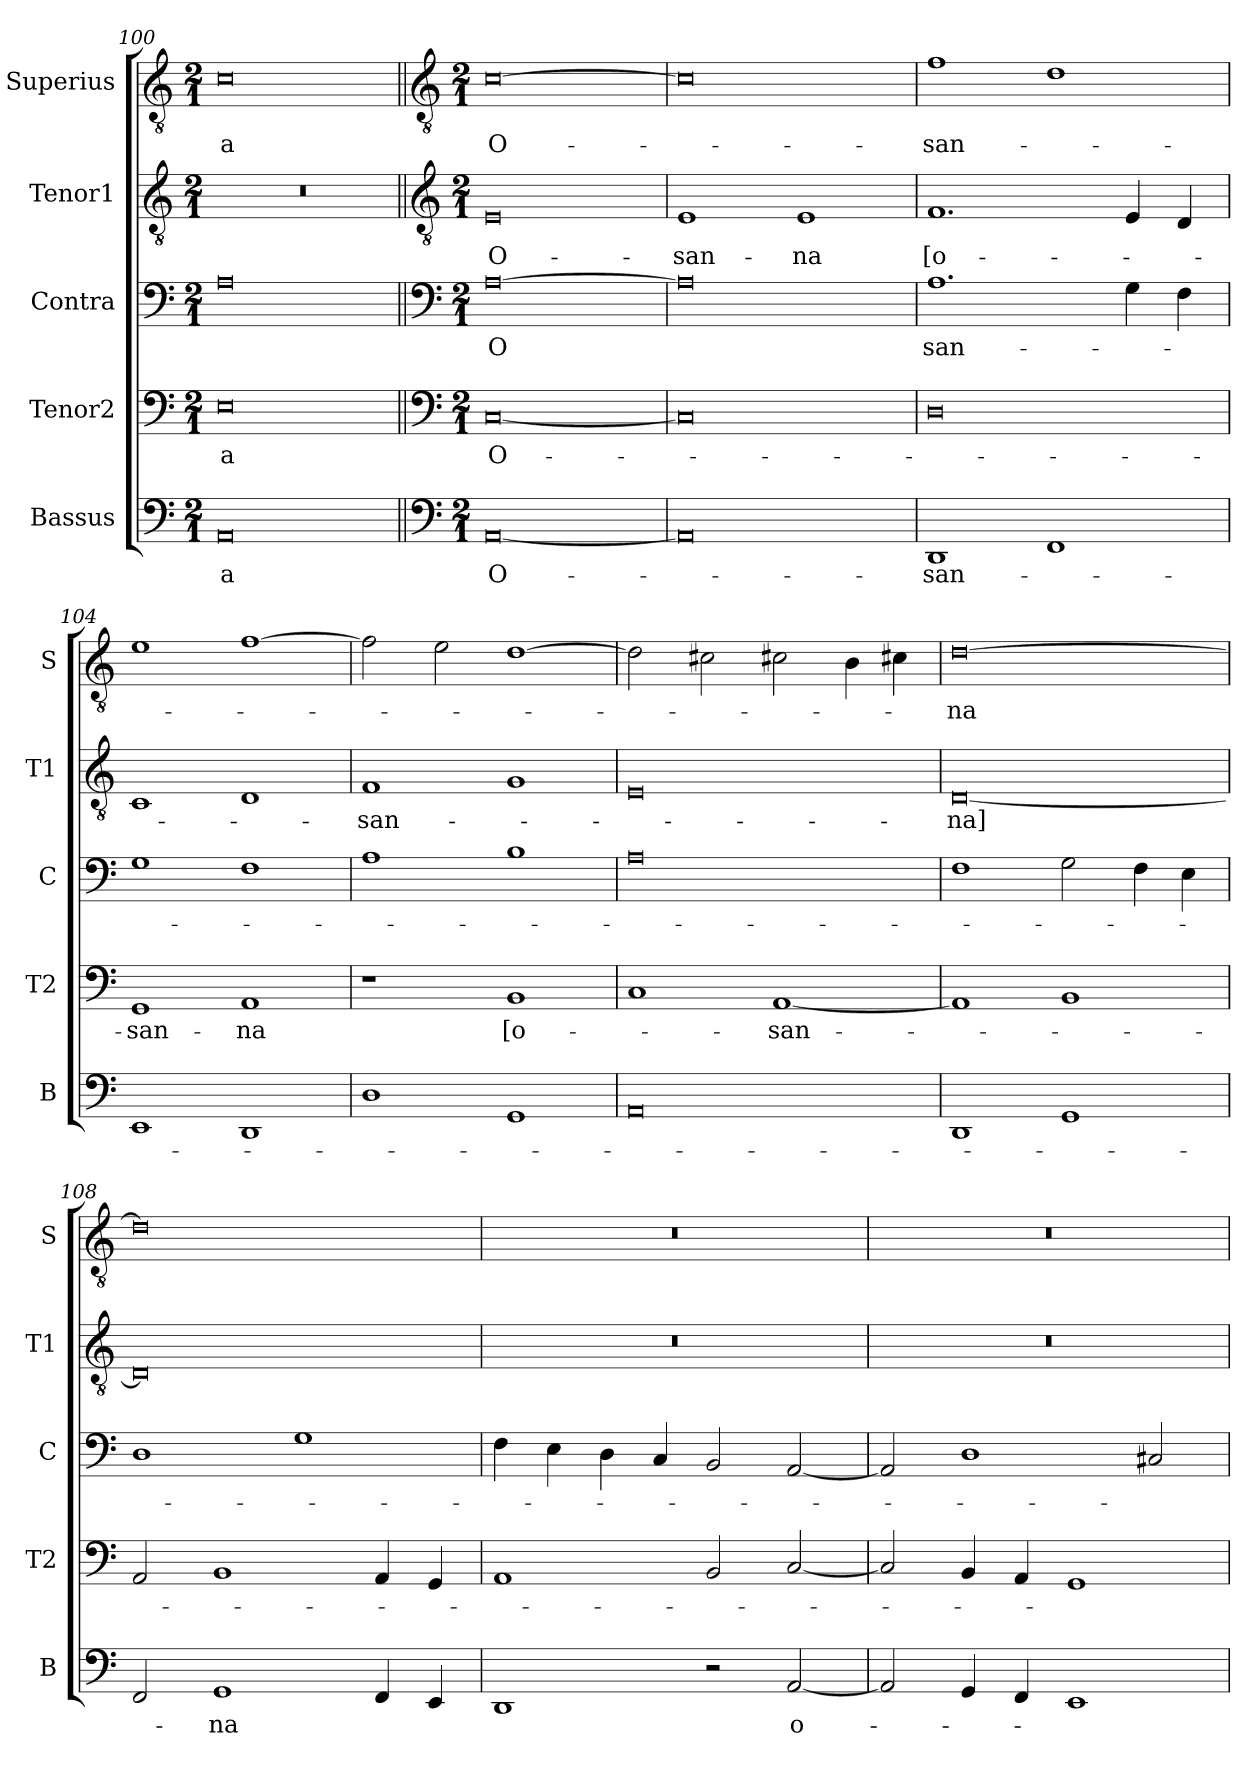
**kern	**text	**kern	**text	**kern	**text	**kern	**text	**kern	**text
*part5	*part5	*part4	*part4	*part3	*part3	*part2	*part2	*part1	*part1
*staff5	*staff5	*staff4	*staff4	*staff3	*staff3	*staff2	*staff2	*staff1	*staff1
*I"Bassus	*	*I"Tenor2	*	*I"Contra	*	*I"Tenor1	*	*I"Superius	*
*I'B	*	*I'T2	*	*I'C	*	*I'T1	*	*I'S	*
*clefF4	*	*clefF4	*	*clefF4	*	*clefGv2	*	*clefGv2	*
*k[]	*	*k[]	*	*k[]	*	*k[]	*	*k[]	*
*M2/1	*	*M2/1	*	*M2/1	*	*M2/1	*	*M2/1	*
=100	=100	=100	=100	=100	=100	=100	=100	=100	=100
0AA	-a	0E	-a	0A	.	0r	.	0c	-a
!!LO:LB:g=z
=101||	=101||	=101||	=101||	=101||	=101||	=101||	=101||	=101||	=101||
*clefF4	*	*clefF4	*	*clefF4	*	*clefGv2	*	*clefGv2	*
*k[]	*	*k[]	*	*k[]	*	*k[]	*	*k[]	*
*M2/1	*	*M2/1	*	*M2/1	*	*M2/1	*	*M2/1	*
[0AA	O-	[0C	O-	[0A	O	0E	O-	[0c	O-
=102	=102	=102	=102	=102	=102	=102	=102	=102	=102
0AA]	.	0C]	.	0A]	.	1E	-san-	0c]	.
.	.	.	.	.	.	1E	-na	.	.
=103	=103	=103	=103	=103	=103	=103	=103	=103	=103
1DD	-san-	0D	.	1.A	san-	1.F	[o-	1f	-san-
1FF	.	.	.	.	.	.	.	1d	.
.	.	.	.	4G\	.	4E/	.	.	.
.	.	.	.	4F\	.	4D/	.	.	.
=104	=104	=104	=104	=104	=104	=104	=104	=104	=104
1EE	.	1GG	-san-	1G	.	1C	.	1e	.
1DD	.	1AA	-na	1F	.	1D	.	[1f	.
=105	=105	=105	=105	=105	=105	=105	=105	=105	=105
1D	.	1r	.	1A	.	1F	-san-	2f\]	.
.	.	.	.	.	.	.	.	2e\	.
1GG	.	1BB	[o-	1B	.	1G	.	[1d	.
=106	=106	=106	=106	=106	=106	=106	=106	=106	=106
0AA	.	1C	.	0A	.	0E	.	2d\]	.
.	.	.	.	.	.	.	.	2c#X\	.
.	.	[1AA	-san-	.	.	.	.	2c#X\	.
.	.	.	.	.	.	.	.	4B\	.
.	.	.	.	.	.	.	.	4c#X\	.
=107	=107	=107	=107	=107	=107	=107	=107	=107	=107
1DD	.	1AA]	.	1F	.	[0D	-na]	[0d	-na
1GG	.	1BB	.	2G\	.	.	.	.	.
.	.	.	.	4F\	.	.	.	.	.
.	.	.	.	4E\	.	.	.	.	.
=108	=108	=108	=108	=108	=108	=108	=108	=108	=108
2FF/	.	2AA/	.	1D	.	0D]	.	0d]	.
1GG	-na	1BB	.	.	.	.	.	.	.
.	.	.	.	1G	.	.	.	.	.
4FF/	.	4AA/	.	.	.	.	.	.	.
4EE/	.	4GG/	.	.	.	.	.	.	.
=109	=109	=109	=109	=109	=109	=109	=109	=109	=109
1DD	.	1AA	.	4F\	.	0r	.	0r	.
.	.	.	.	4E\	.	.	.	.	.
.	.	.	.	4D\	.	.	.	.	.
.	.	.	.	4C/	.	.	.	.	.
2r	.	2BB/	.	2BB/	.	.	.	.	.
[2AA/	o-	[2C/	.	[2AA/	.	.	.	.	.
=110	=110	=110	=110	=110	=110	=110	=110	=110	=110
2AA/]	.	2C/]	.	2AA/]	.	0r	.	0r	.
4GG/	.	4BB/	.	1D	.	.	.	.	.
4FF/	.	4AA/	.	.	.	.	.	.	.
1EE	.	1GG	.	.	.	.	.	.	.
.	.	.	.	2C#X/	.	.	.	.	.
=	=	=	=	=	=	=	=	=	=
*-	*-	*-	*-	*-	*-	*-	*-	*-	*-
